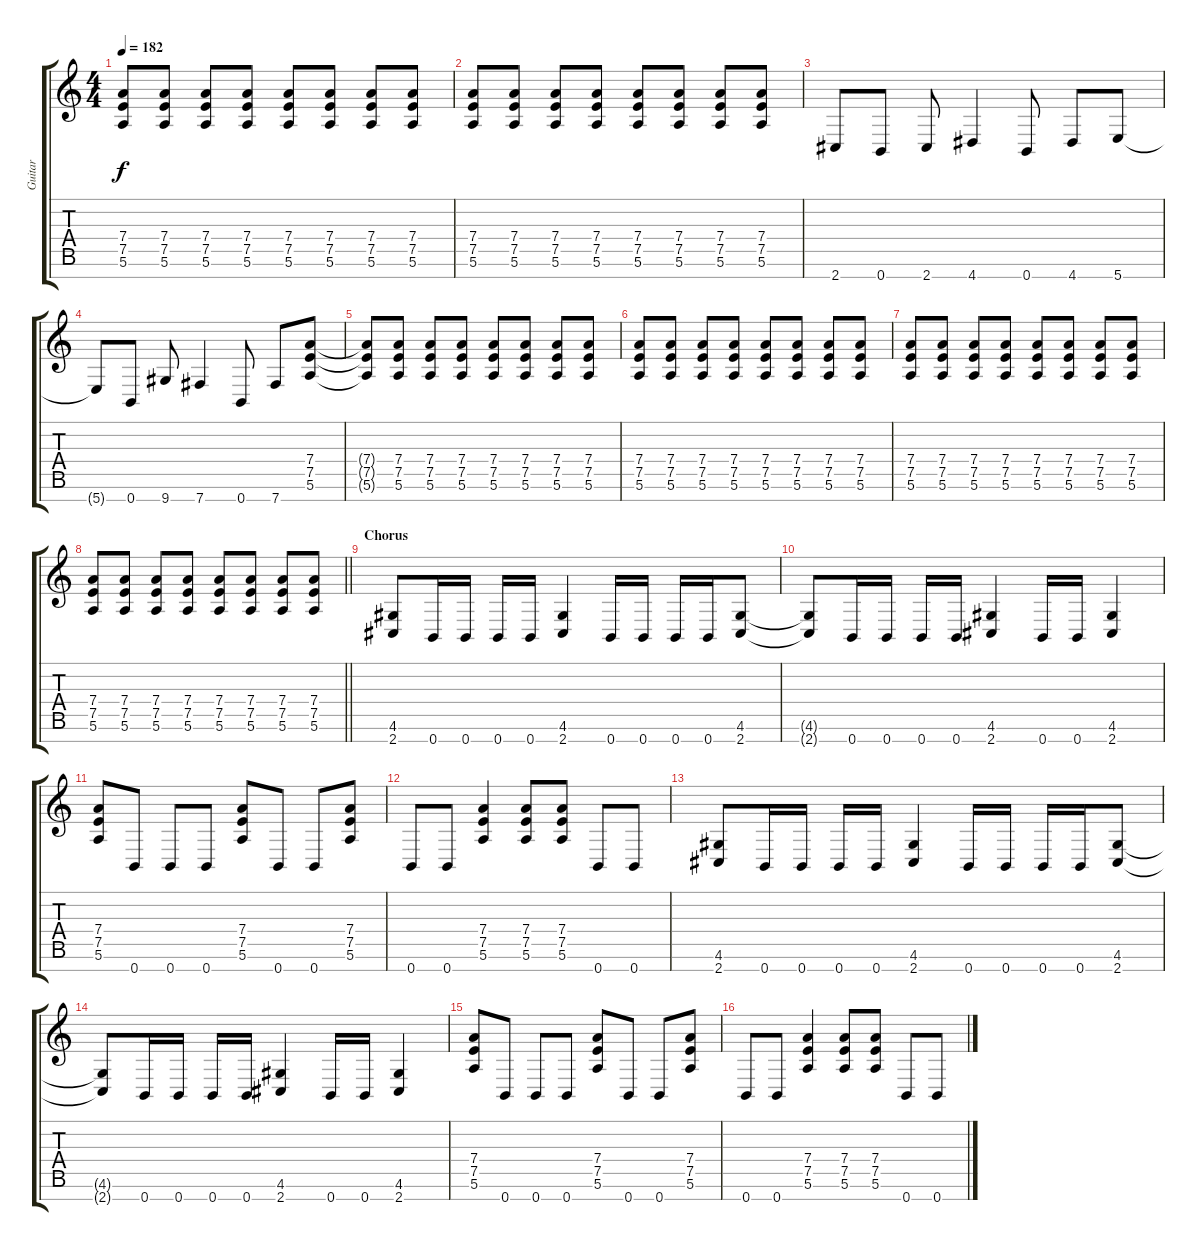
\track ("Guitar" "Guitar") {instrument distortionguitar}
\staff {score tabs}
\tuning (E4 B3 G3 D3 A2 E2 B1) {hide}
\ts (4 4)
\tempo 182
\clef g2
\ks c
(7.4{t} 7.5{t} 5.6{t}).8{dy f} (7.4 7.5 5.6).8 (7.4 7.5 5.6).8 (7.4 7.5 5.6).8 (7.4 7.5 5.6).8 (7.4 7.5 5.6).8 (7.4 7.5 5.6).8 (7.4 7.5 5.6).8 |
(7.4 7.5 5.6).8 (7.4 7.5 5.6).8 (7.4 7.5 5.6).8 (7.4 7.5 5.6).8 (7.4 7.5 5.6).8 (7.4 7.5 5.6).8 (7.4 7.5 5.6).8 (7.4 7.5 5.6).8 |
2.7.8 0.7.8 2.7.8 4.7.4 0.7.8 4.7.8 5.7.8 |
5.7{t}.8 0.7.8 9.7.8 7.7.4 0.7.8 7.7.8 (7.4 7.5 5.6).8 |
(7.4{t} 7.5{t} 5.6{t}).8 (7.4 7.5 5.6).8 (7.4 7.5 5.6).8 (7.4 7.5 5.6).8 (7.4 7.5 5.6).8 (7.4 7.5 5.6).8 (7.4 7.5 5.6).8 (7.4 7.5 5.6).8 |
(7.4 7.5 5.6).8 (7.4 7.5 5.6).8 (7.4 7.5 5.6).8 (7.4 7.5 5.6).8 (7.4 7.5 5.6).8 (7.4 7.5 5.6).8 (7.4 7.5 5.6).8 (7.4 7.5 5.6).8 |
(7.4 7.5 5.6).8 (7.4 7.5 5.6).8 (7.4 7.5 5.6).8 (7.4 7.5 5.6).8 (7.4 7.5 5.6).8 (7.4 7.5 5.6).8 (7.4 7.5 5.6).8 (7.4 7.5 5.6).8 |
\barLineRight lightlight
(7.4 7.5 5.6).8 (7.4 7.5 5.6).8 (7.4 7.5 5.6).8 (7.4 7.5 5.6).8 (7.4 7.5 5.6).8 (7.4 7.5 5.6).8 (7.4 7.5 5.6).8 (7.4 7.5 5.6).8 |
\section ("" "Chorus")
(4.6 2.7).8 0.7.16 0.7.16 0.7.16 0.7.16 (4.6 2.7).4 0.7.16 0.7.16 0.7.16 0.7.16 (4.6 2.7).8 |
(4.6{t} 2.7{t}).8 0.7.16 0.7.16 0.7.16 0.7.16 (4.6 2.7).4 0.7.16 0.7.16 (4.6 2.7).4 |
(7.4 7.5 5.6).8 0.7.8 0.7.8 0.7.8 (7.4 7.5 5.6).8 0.7.8 0.7.8 (7.4 7.5 5.6).8 |
0.7.8 0.7.8 (7.4 7.5 5.6).4 (7.4 7.5 5.6).8 (7.4 7.5 5.6).8 0.7.8 0.7.8 |
(4.6 2.7).8 0.7.16 0.7.16 0.7.16 0.7.16 (4.6 2.7).4 0.7.16 0.7.16 0.7.16 0.7.16 (4.6 2.7).8 |
(4.6{t} 2.7{t}).8 0.7.16 0.7.16 0.7.16 0.7.16 (4.6 2.7).4 0.7.16 0.7.16 (4.6 2.7).4 |
(7.4 7.5 5.6).8 0.7.8 0.7.8 0.7.8 (7.4 7.5 5.6).8 0.7.8 0.7.8 (7.4 7.5 5.6).8 |
0.7.8 0.7.8 (7.4 7.5 5.6).4 (7.4 7.5 5.6).8 (7.4 7.5 5.6).8 0.7.8 0.7.8
